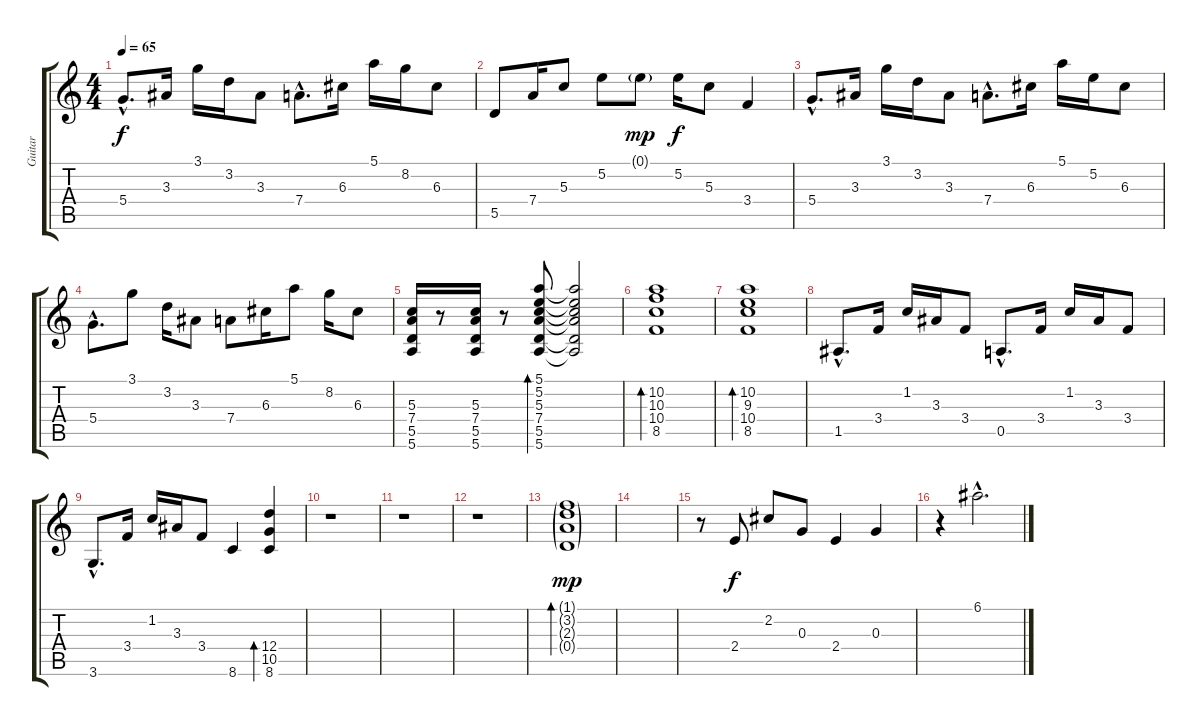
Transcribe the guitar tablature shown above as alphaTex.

\track ("Guitar" "Guitar") {instrument electricguitarclean}
\staff {score tabs}
\tuning (E4 B3 G3 D3 A2 E2) {hide}
\ts (4 4)
\tempo 65
\clef g2
\ks c
5.4{hac}.8{d dy f} 3.3.16 3.1.16 3.2.16 3.3.8 7.4{hac}.8{d} 6.3.16 5.1.16 8.2.16 6.3.8 |
5.5.8 7.4.16 5.3.8 5.2.8 0.1{g}.8{dy mp} 5.2.16{dy f} 5.3.8 3.4.4 |
5.4{hac}.8{d} 3.3.16 3.1.16 3.2.16 3.3.8 7.4{hac}.8{d} 6.3.16 5.1.16 5.2.16 6.3.8 |
5.4{hac}.8{d} 3.1.8 3.2.16 3.3.8 7.4.8 6.3.16 5.1.8 8.2.16 6.3.8 |
(5.3 7.4 5.5 5.6).16 r.8 (5.3 7.4 5.5 5.6).16 r.8 (5.1 5.2 5.3 7.4 5.5 5.6).8{bd 120} (5.1{t} 5.2{t} 5.3{t} 7.4{t} 5.5{t} 5.6{t}).2 |
(10.2 10.3 10.4 8.5).1{bd 60} |
(10.2 9.3 10.4 8.5).1{bd 60} |
1.5{hac}.8{d} 3.4.16 1.2.16 3.3.16 3.4.8 0.5{hac}.8{d} 3.4.16 1.2.16 3.3.16 3.4.8 |
3.6{hac}.8{d} 3.4.16 1.2.16 3.3.16 3.4.8 8.6.4 (12.4 10.5 8.6).4{bd 60} |
r.1 |
r.1 |
r.1 |
(1.1{g} 3.2{g} 2.3{g} 0.4{g}).1{bd 240 dy mp} |
|
r.8 2.4.8{dy f} 2.2.8 0.3.8 2.4.4 0.3.4 |
r.4 6.1{hac}.2{d}
